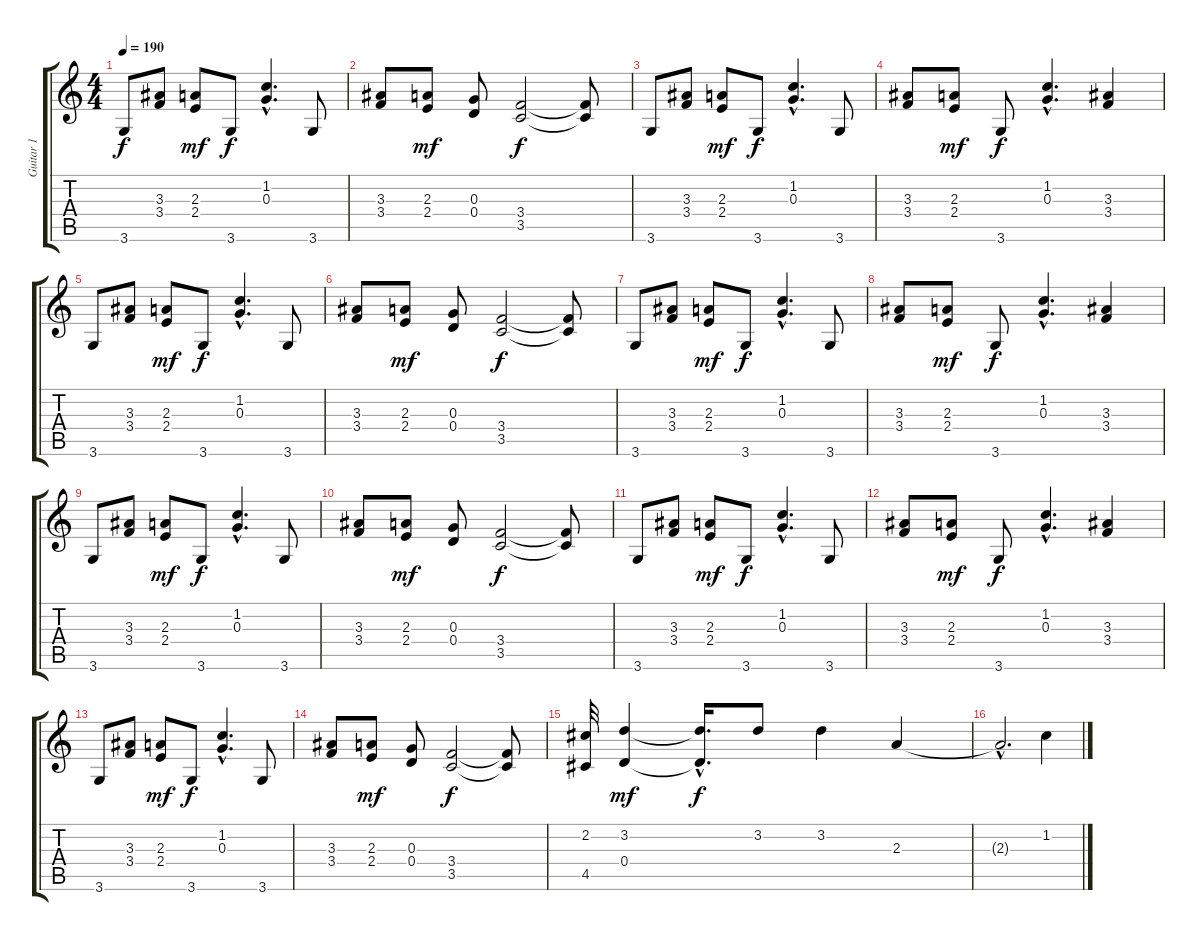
\track ("Guitar 1" "Guitar 1") {instrument overdrivenguitar}
\staff {score tabs}
\tuning (E4 B3 G3 D3 A2 E2) {hide}
\ts (4 4)
\tempo 190
\clef g2
\ks c
3.6.8{dy f} (3.3 3.4).8 (2.3 2.4).8{dy mf} 3.6.8{dy f} (1.2{hac} 0.3{hac}).4{d} 3.6.8 |
(3.3 3.4).8 (2.3 2.4).8{dy mf} (0.3 0.4).8 (3.4 3.5).2{dy f} (3.4{t} 3.5{t}).8 |
3.6.8 (3.3 3.4).8 (2.3 2.4).8{dy mf} 3.6.8{dy f} (1.2{hac} 0.3{hac}).4{d} 3.6.8 |
(3.3 3.4).8 (2.3 2.4).8{dy mf} 3.6.8{dy f} (1.2{hac} 0.3{hac}).4{d} (3.3 3.4).4 |
3.6.8 (3.3 3.4).8 (2.3 2.4).8{dy mf} 3.6.8{dy f} (1.2{hac} 0.3{hac}).4{d} 3.6.8 |
(3.3 3.4).8 (2.3 2.4).8{dy mf} (0.3 0.4).8 (3.4 3.5).2{dy f} (3.4{t} 3.5{t}).8 |
3.6.8 (3.3 3.4).8 (2.3 2.4).8{dy mf} 3.6.8{dy f} (1.2{hac} 0.3{hac}).4{d} 3.6.8 |
(3.3 3.4).8 (2.3 2.4).8{dy mf} 3.6.8{dy f} (1.2{hac} 0.3{hac}).4{d} (3.3 3.4).4 |
3.6.8 (3.3 3.4).8 (2.3 2.4).8{dy mf} 3.6.8{dy f} (1.2{hac} 0.3{hac}).4{d} 3.6.8 |
(3.3 3.4).8 (2.3 2.4).8{dy mf} (0.3 0.4).8 (3.4 3.5).2{dy f} (3.4{t} 3.5{t}).8 |
3.6.8 (3.3 3.4).8 (2.3 2.4).8{dy mf} 3.6.8{dy f} (1.2{hac} 0.3{hac}).4{d} 3.6.8 |
(3.3 3.4).8 (2.3 2.4).8{dy mf} 3.6.8{dy f} (1.2{hac} 0.3{hac}).4{d} (3.3 3.4).4 |
3.6.8 (3.3 3.4).8 (2.3 2.4).8{dy mf} 3.6.8{dy f} (1.2{hac} 0.3{hac}).4{d} 3.6.8 |
(3.3 3.4).8 (2.3 2.4).8{dy mf} (0.3 0.4).8 (3.4 3.5).2{dy f} (3.4{t} 3.5{t}).8 |
(2.2 4.5).32 (3.2 0.4).4{dy mf} (3.2{hac t} 0.4{hac t}).16{d dy f} 3.2.8 3.2.4 2.3.4 |
2.3{hac t}.2{d} 1.2.4
